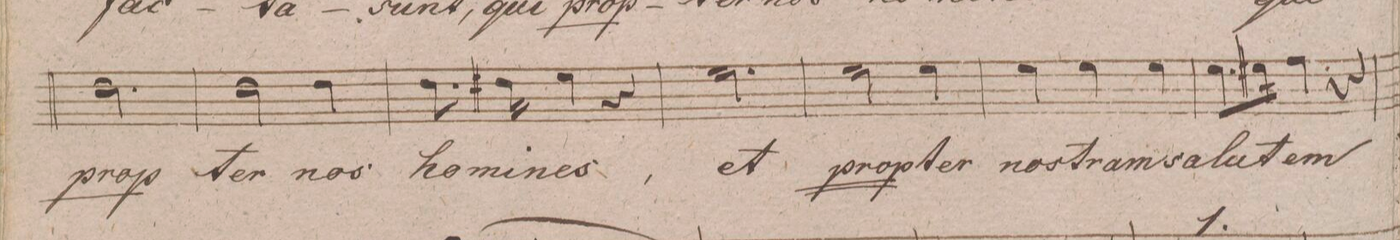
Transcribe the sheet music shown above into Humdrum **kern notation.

**kern	**text	**dynam
*I"Tenore.	*	*
*clefC4	*	*
*k[f#]	*	*
*M3/4	*	*
2.c\	prop-	.
=72	=72	=72
2c\	-ter	.
4c\	nos	.
=73	=73	=73
8.c\	ho-	.
16c#X\	-mi-	.
4d\	-nes	.
4r	.	.
=74	=74	=74
2.d\	et	.
=75	=75	=75
2d\	prop-	.
4d\	-ter	.
=76	=76	=76
4d\	no-	.
4d\	-stram	.
4d\	sa-	.
=77	=77	=77
8.d\L	-lu-	.
16d#X\J	.	.
4e\	-tem	.
4r	.	.
=78	=78	=78
*-	*-	*-
